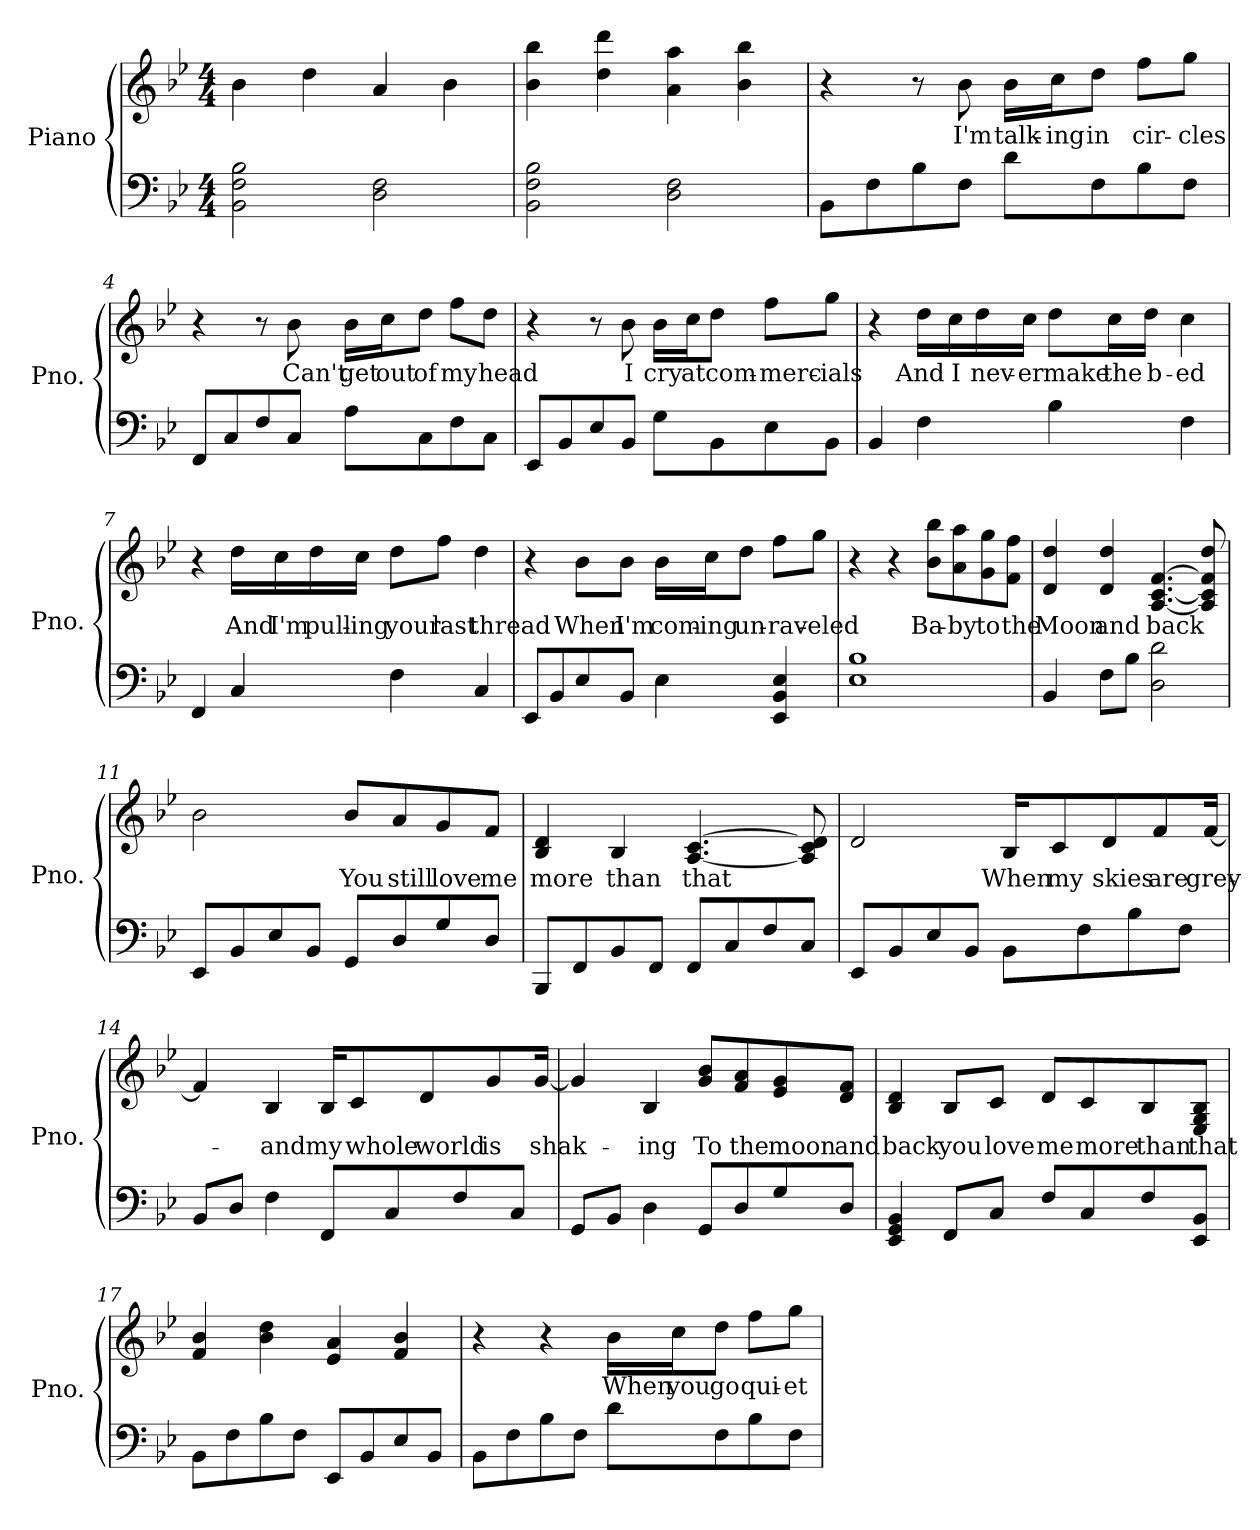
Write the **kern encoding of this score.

**kern	**kern	**text
*part1	*part1	*part1
*staff2	*staff1	*staff1
*I"Piano	*	*
*I'Pno.	*	*
*clefF4	*clefG2	*
*k[b-e-]	*k[b-e-]	*
*M4/4	*M4/4	*
*MM60	*MM60	*
=1	=1	=1
2BB-\ 2F\ 2B-\	4b-\	.
.	4dd\	.
2D\ 2F\	4a/	.
.	4b-\	.
=2	=2	=2
2BB-\ 2F\ 2B-\	4b-\ 4bb-\	.
.	4dd\ 4ddd\	.
2D\ 2F\	4a\ 4aa\	.
.	4b-\ 4bb-\	.
=3	=3	=3
8BB-\L	4r	.
8F\	.	.
8B-\	8r	.
!	!	!LO:LY:b
8F\J	8b-\	I'm
!	!	!LO:LY:b
8d\L	16b-\LL	talk-
!	!	!LO:LY:b
.	16cc\J	-ing
!	!	!LO:LY:b
8F\	8dd\J	in
!	!	!LO:LY:b
8B-\	8ff\L	cir-
!	!	!LO:LY:b
8F\J	8gg\J	-cles
=4	=4	=4
8FF/L	4r	.
8C/	.	.
8F/	8r	.
!	!	!LO:LY:b
8C/J	8b-\	Can't
!	!	!LO:LY:b
8A\L	16b-\LL	get
!	!	!LO:LY:b
.	16cc\J	out
!	!	!LO:LY:b
8C\	8dd\J	of
!	!	!LO:LY:b
8F\	8ff\L	my
!	!	!LO:LY:b
8C\J	8dd\J	head
!!LO:LB:g=z
=5	=5	=5
8EE-/L	4r	.
8BB-/	.	.
8E-/	8r	.
!	!	!LO:LY:b
8BB-/J	8b-\	I
!	!	!LO:LY:b
8G\L	16b-\LL	cry
!	!	!LO:LY:b
.	16cc\J	at
!	!	!LO:LY:b
8BB-\	8dd\J	com-
!	!	!LO:LY:b
8E-\	8ff\L	-merc-
!	!	!LO:LY:b
8BB-\J	8gg\J	-ials
=6	=6	=6
4BB-/	4r	.
!	!	!LO:LY:b
4F\	16dd\LL	And
!	!	!LO:LY:b
.	16cc\	I
!	!	!LO:LY:b
.	16dd\	nev-
!	!	!LO:LY:b
.	16cc\JJ	-er
!	!	!LO:LY:b
4B-\	8dd\L	make
!	!	!LO:LY:b
.	16cc\L	the
!	!	!LO:LY:b
.	16dd\JJ	b-
!	!	!LO:LY:b
4F\	4cc\	-ed
!!LO:LB:g=z
=7	=7	=7
4FF/	4r	.
!	!	!LO:LY:b
4C/	16dd\LL	And
!	!	!LO:LY:b
.	16cc\	I'm
!	!	!LO:LY:b
.	16dd\	pull-
!	!	!LO:LY:b
.	16cc\JJ	-ing
!	!	!LO:LY:b
4F\	8dd\L	your
!	!	!LO:LY:b
.	8ff\J	last
!	!	!LO:LY:b
4C/	4dd\	thread
=8	=8	=8
8EE-/L	4r	.
8BB-/	.	.
!	!	!LO:LY:b
8E-/	8b-\L	When
!	!	!LO:LY:b
8BB-/J	8b-\J	I'm
!	!	!LO:LY:b
4E-\	16b-\LL	com-
!	!	!LO:LY:b
.	16cc\J	-ing
!	!	!LO:LY:b
.	8dd\J	un-
!	!	!LO:LY:b
4EE-/ 4BB-/ 4E-/	8ff\L	-rav-
!	!	!LO:LY:b
.	8gg\J	-eled
=9	=9	=9
1E- 1B-	4r	.
.	4r	.
!	!	!LO:LY:b
.	8b-\ 8bb-\L	Ba-
!	!	!LO:LY:b
.	8a\ 8aa\	-by
!	!	!LO:LY:b
.	8g\ 8gg\	to
!	!	!LO:LY:b
.	8f\ 8ff\J	the
!!LO:LB:g=z
=10	=10	=10
!	!	!LO:LY:b
4BB-/	4d/ 4dd/	Moon
!	!	!LO:LY:b
8F\L	4d/ 4dd/	and
8B-\J	.	.
!	!	!LO:LY:b
2D\ 2d\	[4.A/ [4.c/ [4.f/	back
.	8A/] 8c/] 8f/] 8dd/	.
=11	=11	=11
8EE-/L	2b-\	.
8BB-/	.	.
8E-/	.	.
8BB-/J	.	.
!	!	!LO:LY:b
8GG/L	8b-/L	You
!	!	!LO:LY:b
8D/	8a/	still
!	!	!LO:LY:b
8G/	8g/	love
!	!	!LO:LY:b
8D/J	8f/J	me
=12	=12	=12
!	!	!LO:LY:b
8BBB-/L	4B-/ 4d/	more
8FF/	.	.
!	!	!LO:LY:b
8BB-/	4B-/	than
8FF/J	.	.
!	!	!LO:LY:b
8FF/L	[4.A/ [4.c/	that
8C/	.	.
8F/	.	.
8C/J	8A/] 8c/] 8d/	.
!!LO:LB:g=z
=13	=13	=13
8EE-/L	2d/	.
8BB-/	.	.
8E-/	.	.
8BB-/J	.	.
!	!	!LO:LY:b
8BB-\L	16B-/KL	When
!	!	!LO:LY:b
.	8c/	my
8F\	.	.
!	!	!LO:LY:b
.	8d/	skies
8B-\	.	.
!	!	!LO:LY:b
.	8f/	are
8F\J	.	.
!	!	!LO:LY:b
.	[16f/Jk	grey-
=14	=14	=14
8BB-/L	4f/]	.
8D/J	.	.
!	!	!LO:LY:b
4F\	4B-/	-and
!	!	!LO:LY:b
8FF/L	16B-/KL	my
!	!	!LO:LY:b
.	8c/	whole
8C/	.	.
!	!	!LO:LY:b
.	8d/	world
8F/	.	.
!	!	!LO:LY:b
.	8g/	is
8C/J	.	.
!	!	!LO:LY:b
.	[16g/Jk	shak-
=15	=15	=15
8GG/L	4g/]	.
8BB-/J	.	.
!	!	!LO:LY:b
4D\	4B-/	-ing
!	!	!LO:LY:b
8GG/L	8g/ 8b-/L	To
!	!	!LO:LY:b
8D/	8f/ 8a/	the
!	!	!LO:LY:b
8G/	8e-/ 8g/	moon
!	!	!LO:LY:b
8D/J	8d/ 8f/J	and
!!LO:PB:g=z
=16	=16	=16
!	!	!LO:LY:b
4EE-/ 4GG/ 4BB-/	4B-/ 4d/	back
!	!	!LO:LY:b
8FF/L	8B-/L	you
!	!	!LO:LY:b
8C/J	8c/J	love
!	!	!LO:LY:b
8F/L	8d/L	me
!	!	!LO:LY:b
8C/	8c/	more
!	!	!LO:LY:b
8F/	8B-/	than
!	!	!LO:LY:b
8EE-/ 8BB-/J	8E-/ 8G/ 8B-/J	that
=17	=17	=17
8BB-\L	4f/ 4b-/	.
8F\	.	.
8B-\	4b-\ 4dd\	.
8F\J	.	.
8EE-/L	4e-/ 4a/	.
8BB-/	.	.
8E-/	4f/ 4b-/	.
8BB-/J	.	.
=18	=18	=18
8BB-\L	4r	.
8F\	.	.
8B-\	4r	.
8F\J	.	.
!	!	!LO:LY:b
8d\L	16b-\LL	When
!	!	!LO:LY:b
.	16cc\J	you
!	!	!LO:LY:b
8F\	8dd\J	go
!	!	!LO:LY:b
8B-\	8ff\L	qui-
!	!	!LO:LY:b
8F\J	8gg\J	-et
=	=	=
*-	*-	*-
